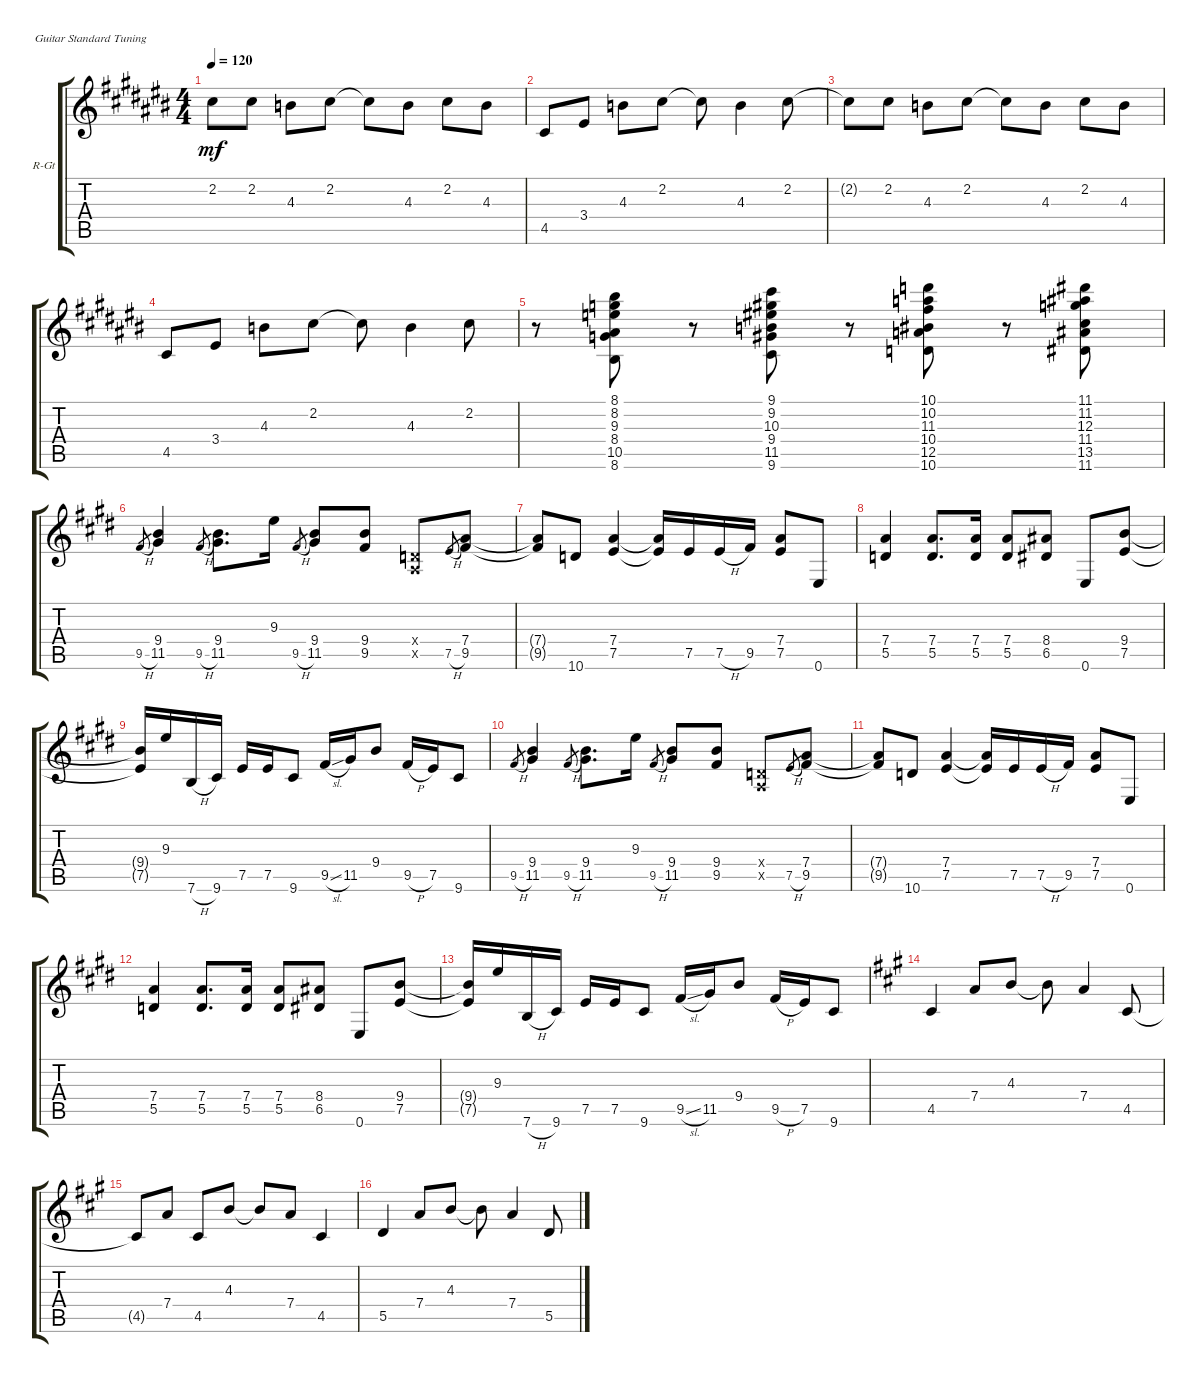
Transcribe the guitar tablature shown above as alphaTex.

\defaultSystemsLayout 4
\bracketExtendMode groupsimilarinstruments
\firstSystemTrackNameOrientation horizontal
\otherSystemsTrackNameOrientation horizontal
\track ("Rythm Guitar" "R-Gt") {instrument distortionguitar}
\staff {score tabs}
\tuning (E4 B3 G3 D3 A2 E2)
\ts (4 4)
\tempo 120
\clef g2
\ks c#
2.2{t}.8{dy mf} 2.2.8 4.3.8 2.2.8 2.2{t}.8 4.3.8 2.2.8 4.3.8 |
4.5.8 3.4.8 4.3.8 2.2.8 2.2{t}.8 4.3.4 2.2.8 |
2.2{t}.8 2.2.8 4.3.8 2.2.8 2.2{t}.8 4.3.8 2.2.8 4.3.8 |
4.5.8 3.4.8 4.3.8 2.2.8 2.2{t}.8 4.3.4 2.2.8 |
r.8 (8.1 8.2 9.3 8.4 10.5 8.6).8 r.8 (9.6 11.5 9.4 10.3 9.2 9.1).8 r.8 (10.1 10.2 11.3 10.4 12.5 10.6).8 r.8 (11.6 13.5 11.4 12.3 11.2 11.1).8 |
\ks e
9.5{h}.8{gr} (9.4 11.5).4 9.5{h}.8{gr} (9.4 11.5).8{d} 9.3.16 9.5{h}.8{gr} (9.4 11.5).8 (9.4 9.5).8 (0.5{x} 0.4{x}).8 7.5{h}.8{gr} (7.4 9.5).8 |
(7.4{t} 9.5{t}).8 10.6.8 (7.5 7.4).4 (7.4{t} 7.5{t}).16 7.5.16 7.5{h}.16 9.5.16 (7.5 7.4).8 0.6.8 |
(7.4 5.5).4 (5.5 7.4).8{d} (7.4 5.5).16 (5.5 7.4).8 (8.4 6.5).8 0.6.8 (7.5 9.4).8 |
(9.4{t} 7.5{t}).16 9.3.16 7.6{h}.16 9.6.16 7.5.16 7.5.16 9.6.8 9.5{sl}.16 11.5.16 9.4.8 9.5{h}.16 7.5.16 9.6.8 |
9.5{h}.8{gr} (9.4 11.5).4 9.5{h}.8{gr} (9.4 11.5).8{d} 9.3.16 9.5{h}.8{gr} (9.4 11.5).8 (9.4 9.5).8 (0.5{x} 0.4{x}).8 7.5{h}.8{gr} (7.4 9.5).8 |
(7.4{t} 9.5{t}).8 10.6.8 (7.5 7.4).4 (7.4{t} 7.5{t}).16 7.5.16 7.5{h}.16 9.5.16 (7.5 7.4).8 0.6.8 |
(7.4 5.5).4 (5.5 7.4).8{d} (7.4 5.5).16 (5.5 7.4).8 (8.4 6.5).8 0.6.8 (7.5 9.4).8 |
(9.4{t} 7.5{t}).16 9.3.16 7.6{h}.16 9.6.16 7.5.16 7.5.16 9.6.8 9.5{sl}.16 11.5.16 9.4.8 9.5{h}.16 7.5.16 9.6.8 |
\ks a
4.5.4 7.4.8 4.3.8 4.3{t}.8 7.4.4 4.5.8 |
4.5{t}.8 7.4.8 4.5.8 4.3.8 4.3{t}.8 7.4.8 4.5.4 |
5.5.4 7.4.8 4.3.8 4.3{t}.8 7.4.4 5.5.8
